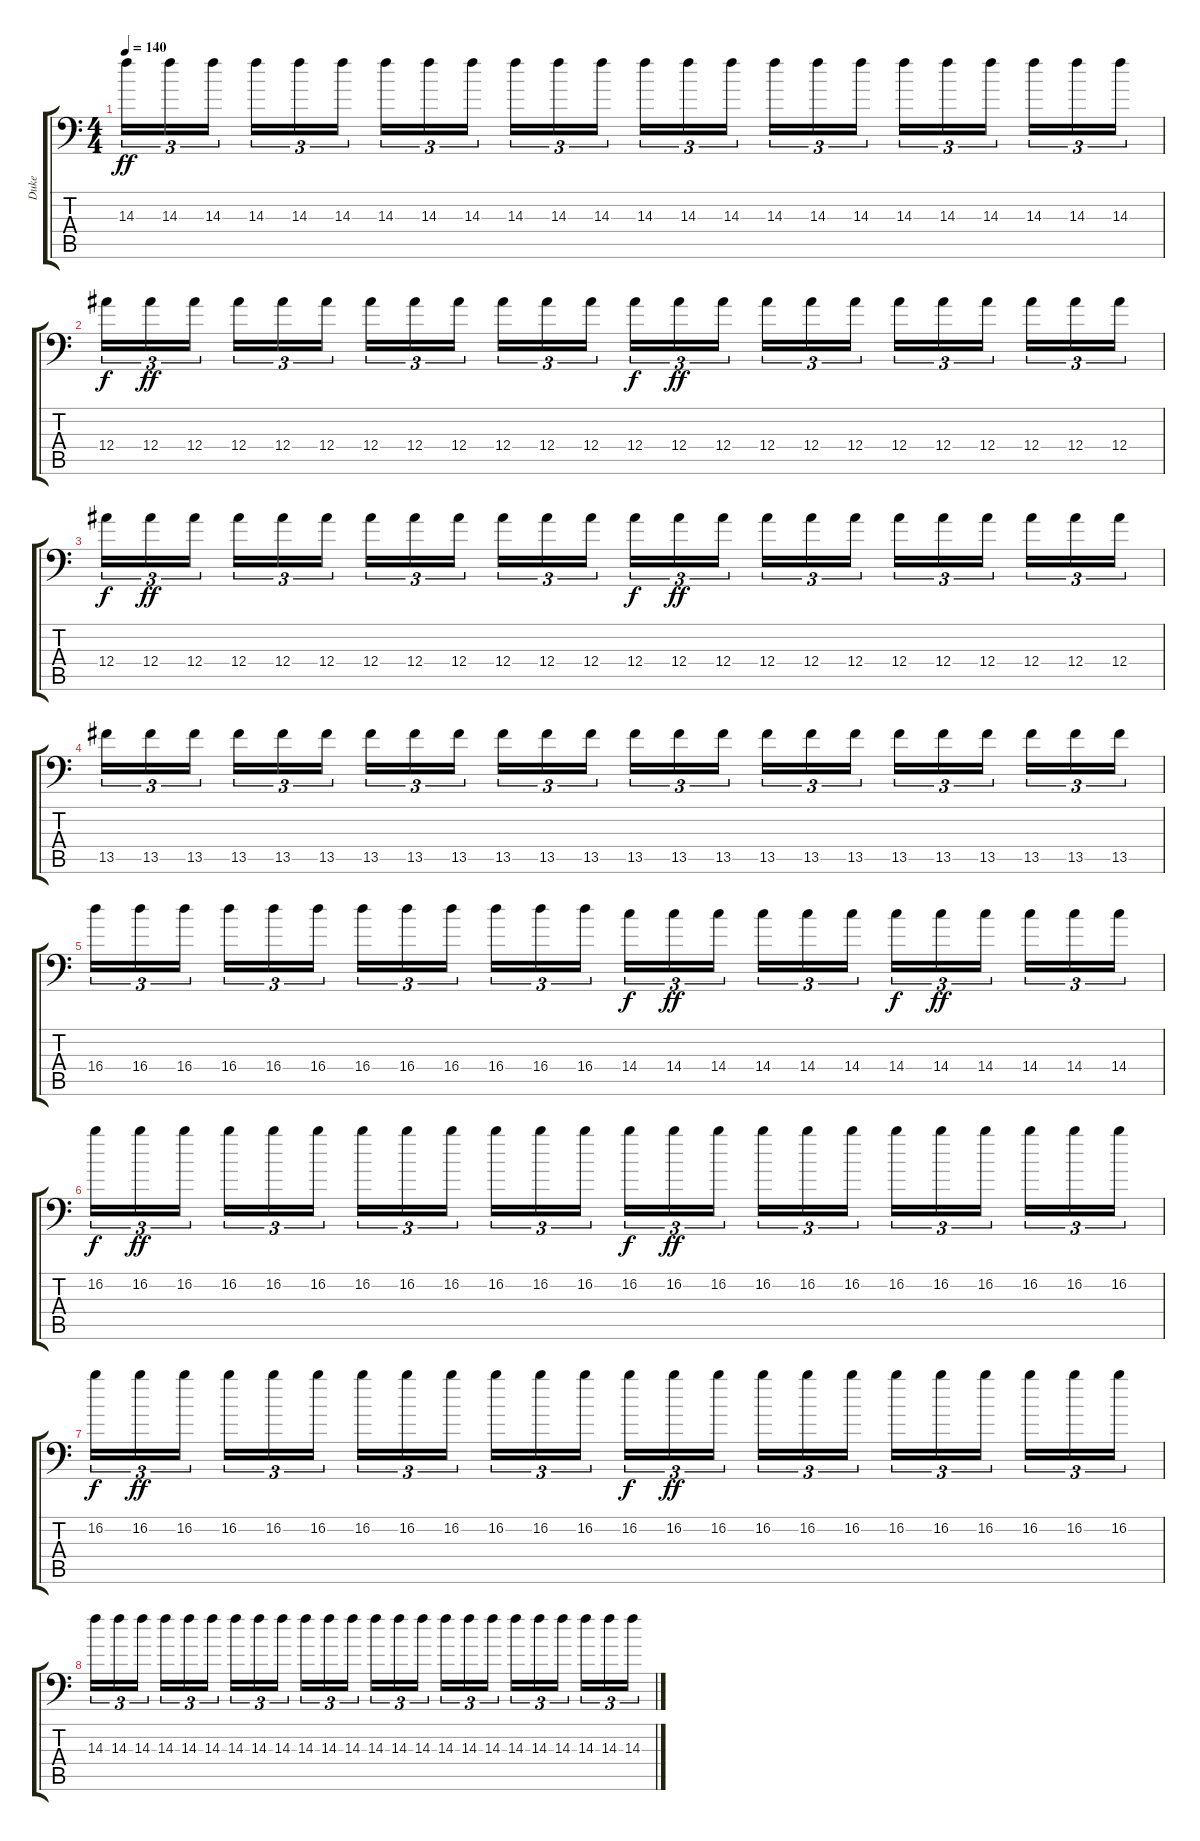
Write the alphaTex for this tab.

\track ("Duke" "Duke") {instrument overdrivenguitar}
\staff {score tabs}
\tuning (C4 G3 Eb3 Bb2 F2 Bb1) {hide}
\ts (4 4)
\tempo 140
\clef f4
\ks c
14.3.16{tu (3 2) dy ff} 14.3.16{tu (3 2)} 14.3.16{tu (3 2) beam splitsecondary} 14.3.16{tu (3 2)} 14.3.16{tu (3 2)} 14.3.16{tu (3 2)} 14.3.16{tu (3 2)} 14.3.16{tu (3 2)} 14.3.16{tu (3 2) beam splitsecondary} 14.3.16{tu (3 2)} 14.3.16{tu (3 2)} 14.3.16{tu (3 2)} 14.3.16{tu (3 2)} 14.3.16{tu (3 2)} 14.3.16{tu (3 2) beam splitsecondary} 14.3.16{tu (3 2)} 14.3.16{tu (3 2)} 14.3.16{tu (3 2)} 14.3.16{tu (3 2)} 14.3.16{tu (3 2)} 14.3.16{tu (3 2) beam splitsecondary} 14.3.16{tu (3 2)} 14.3.16{tu (3 2)} 14.3.16{tu (3 2)} |
12.4.16{tu (3 2) dy f} 12.4.16{tu (3 2) dy ff} 12.4.16{tu (3 2) beam splitsecondary} 12.4.16{tu (3 2)} 12.4.16{tu (3 2)} 12.4.16{tu (3 2)} 12.4.16{tu (3 2)} 12.4.16{tu (3 2)} 12.4.16{tu (3 2) beam splitsecondary} 12.4.16{tu (3 2)} 12.4.16{tu (3 2)} 12.4.16{tu (3 2)} 12.4.16{tu (3 2) dy f} 12.4.16{tu (3 2) dy ff} 12.4.16{tu (3 2) beam splitsecondary} 12.4.16{tu (3 2)} 12.4.16{tu (3 2)} 12.4.16{tu (3 2)} 12.4.16{tu (3 2)} 12.4.16{tu (3 2)} 12.4.16{tu (3 2) beam splitsecondary} 12.4.16{tu (3 2)} 12.4.16{tu (3 2)} 12.4.16{tu (3 2)} |
12.4.16{tu (3 2) dy f} 12.4.16{tu (3 2) dy ff} 12.4.16{tu (3 2) beam splitsecondary} 12.4.16{tu (3 2)} 12.4.16{tu (3 2)} 12.4.16{tu (3 2)} 12.4.16{tu (3 2)} 12.4.16{tu (3 2)} 12.4.16{tu (3 2) beam splitsecondary} 12.4.16{tu (3 2)} 12.4.16{tu (3 2)} 12.4.16{tu (3 2)} 12.4.16{tu (3 2) dy f} 12.4.16{tu (3 2) dy ff} 12.4.16{tu (3 2) beam splitsecondary} 12.4.16{tu (3 2)} 12.4.16{tu (3 2)} 12.4.16{tu (3 2)} 12.4.16{tu (3 2)} 12.4.16{tu (3 2)} 12.4.16{tu (3 2) beam splitsecondary} 12.4.16{tu (3 2)} 12.4.16{tu (3 2)} 12.4.16{tu (3 2)} |
13.5.16{tu (3 2)} 13.5.16{tu (3 2)} 13.5.16{tu (3 2) beam splitsecondary} 13.5.16{tu (3 2)} 13.5.16{tu (3 2)} 13.5.16{tu (3 2)} 13.5.16{tu (3 2)} 13.5.16{tu (3 2)} 13.5.16{tu (3 2) beam splitsecondary} 13.5.16{tu (3 2)} 13.5.16{tu (3 2)} 13.5.16{tu (3 2)} 13.5.16{tu (3 2)} 13.5.16{tu (3 2)} 13.5.16{tu (3 2) beam splitsecondary} 13.5.16{tu (3 2)} 13.5.16{tu (3 2)} 13.5.16{tu (3 2)} 13.5.16{tu (3 2)} 13.5.16{tu (3 2)} 13.5.16{tu (3 2) beam splitsecondary} 13.5.16{tu (3 2)} 13.5.16{tu (3 2)} 13.5.16{tu (3 2)} |
16.4.16{tu (3 2)} 16.4.16{tu (3 2)} 16.4.16{tu (3 2) beam splitsecondary} 16.4.16{tu (3 2)} 16.4.16{tu (3 2)} 16.4.16{tu (3 2)} 16.4.16{tu (3 2)} 16.4.16{tu (3 2)} 16.4.16{tu (3 2) beam splitsecondary} 16.4.16{tu (3 2)} 16.4.16{tu (3 2)} 16.4.16{tu (3 2)} 14.4.16{tu (3 2) dy f} 14.4.16{tu (3 2) dy ff} 14.4.16{tu (3 2) beam splitsecondary} 14.4.16{tu (3 2)} 14.4.16{tu (3 2)} 14.4.16{tu (3 2)} 14.4.16{tu (3 2) dy f} 14.4.16{tu (3 2) dy ff} 14.4.16{tu (3 2) beam splitsecondary} 14.4.16{tu (3 2)} 14.4.16{tu (3 2)} 14.4.16{tu (3 2)} |
16.2.16{tu (3 2) dy f} 16.2.16{tu (3 2) dy ff} 16.2.16{tu (3 2) beam splitsecondary} 16.2.16{tu (3 2)} 16.2.16{tu (3 2)} 16.2.16{tu (3 2)} 16.2.16{tu (3 2)} 16.2.16{tu (3 2)} 16.2.16{tu (3 2) beam splitsecondary} 16.2.16{tu (3 2)} 16.2.16{tu (3 2)} 16.2.16{tu (3 2)} 16.2.16{tu (3 2) dy f} 16.2.16{tu (3 2) dy ff} 16.2.16{tu (3 2) beam splitsecondary} 16.2.16{tu (3 2)} 16.2.16{tu (3 2)} 16.2.16{tu (3 2)} 16.2.16{tu (3 2)} 16.2.16{tu (3 2)} 16.2.16{tu (3 2) beam splitsecondary} 16.2.16{tu (3 2)} 16.2.16{tu (3 2)} 16.2.16{tu (3 2)} |
16.2.16{tu (3 2) dy f} 16.2.16{tu (3 2) dy ff} 16.2.16{tu (3 2) beam splitsecondary} 16.2.16{tu (3 2)} 16.2.16{tu (3 2)} 16.2.16{tu (3 2)} 16.2.16{tu (3 2)} 16.2.16{tu (3 2)} 16.2.16{tu (3 2) beam splitsecondary} 16.2.16{tu (3 2)} 16.2.16{tu (3 2)} 16.2.16{tu (3 2)} 16.2.16{tu (3 2) dy f} 16.2.16{tu (3 2) dy ff} 16.2.16{tu (3 2) beam splitsecondary} 16.2.16{tu (3 2)} 16.2.16{tu (3 2)} 16.2.16{tu (3 2)} 16.2.16{tu (3 2)} 16.2.16{tu (3 2)} 16.2.16{tu (3 2) beam splitsecondary} 16.2.16{tu (3 2)} 16.2.16{tu (3 2)} 16.2.16{tu (3 2)} |
14.3.16{tu (3 2)} 14.3.16{tu (3 2)} 14.3.16{tu (3 2) beam splitsecondary} 14.3.16{tu (3 2)} 14.3.16{tu (3 2)} 14.3.16{tu (3 2)} 14.3.16{tu (3 2)} 14.3.16{tu (3 2)} 14.3.16{tu (3 2) beam splitsecondary} 14.3.16{tu (3 2)} 14.3.16{tu (3 2)} 14.3.16{tu (3 2)} 14.3.16{tu (3 2)} 14.3.16{tu (3 2)} 14.3.16{tu (3 2) beam splitsecondary} 14.3.16{tu (3 2)} 14.3.16{tu (3 2)} 14.3.16{tu (3 2)} 14.3.16{tu (3 2)} 14.3.16{tu (3 2)} 14.3.16{tu (3 2) beam splitsecondary} 14.3.16{tu (3 2)} 14.3.16{tu (3 2)} 14.3.16{tu (3 2)}
